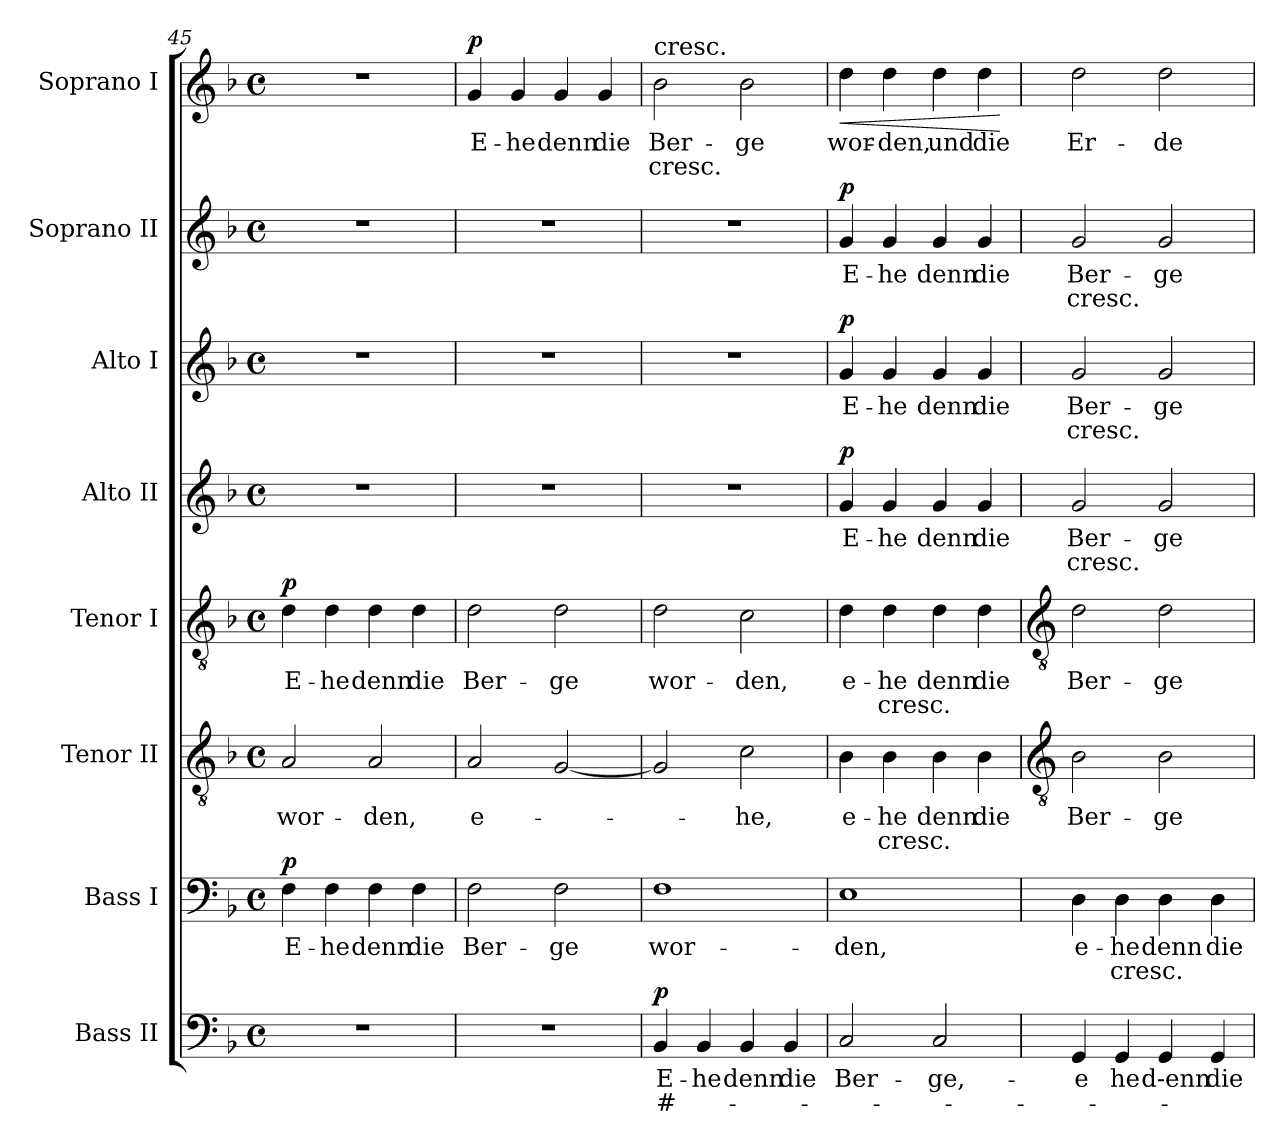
**kern	**text	**text	**dynam	**kern	**text	**text	**dynam	**kern	**text	**text	**kern	**text	**text	**dynam	**kern	**text	**text	**dynam	**kern	**text	**text	**dynam	**kern	**text	**text	**dynam	**kern	**text	**text	**dynam
*part8	*part8	*part8	*part8	*part7	*part7	*part7	*part7	*part6	*part6	*part6	*part5	*part5	*part5	*part5	*part4	*part4	*part4	*part4	*part3	*part3	*part3	*part3	*part2	*part2	*part2	*part2	*part1	*part1	*part1	*part1
*staff8	*staff8	*staff8	*staff8	*staff7	*staff7	*staff7	*staff7	*staff6	*staff6	*staff6	*staff5	*staff5	*staff5	*staff5	*staff4	*staff4	*staff4	*staff4	*staff3	*staff3	*staff3	*staff3	*staff2	*staff2	*staff2	*staff2	*staff1	*staff1	*staff1	*staff1
*I"Bass II	*	*	*	*I"Bass I	*	*	*	*I"Tenor II	*	*	*I"Tenor I	*	*	*	*I"Alto II	*	*	*	*I"Alto I	*	*	*	*I"Soprano II	*	*	*	*I"Soprano I	*	*	*
*clefF4	*	*	*	*clefF4	*	*	*	*clefGv2	*	*	*clefGv2	*	*	*	*clefG2	*	*	*	*clefG2	*	*	*	*clefG2	*	*	*	*clefG2	*	*	*
*k[b-]	*	*	*	*k[b-]	*	*	*	*k[b-]	*	*	*k[b-]	*	*	*	*k[b-]	*	*	*	*k[b-]	*	*	*	*k[b-]	*	*	*	*k[b-]	*	*	*
*F:	*	*	*	*F:	*	*	*	*F:	*	*	*F:	*	*	*	*F:	*	*	*	*F:	*	*	*	*F:	*	*	*	*F:	*	*	*
*M4/4	*	*	*	*M4/4	*	*	*	*M4/4	*	*	*M4/4	*	*	*	*M4/4	*	*	*	*M4/4	*	*	*	*M4/4	*	*	*	*M4/4	*	*	*
*met(c)	*	*	*	*met(c)	*	*	*	*met(c)	*	*	*met(c)	*	*	*	*met(c)	*	*	*	*met(c)	*	*	*	*met(c)	*	*	*	*met(c)	*	*	*
=45	=45	=45	=45	=45	=45	=45	=45	=45	=45	=45	=45	=45	=45	=45	=45	=45	=45	=45	=45	=45	=45	=45	=45	=45	=45	=45	=45	=45	=45	=45
!	!	!	!	!	!LO:LY:b	!	!LO:DY:a	!	!LO:LY:b	!	!	!LO:LY:b	!	!LO:DY:a	!	!	!	!	!	!	!	!	!	!	!	!	!	!	!	!
1r	.	.	.	4F\	E-	.	p	2A/	wor-	.	4d\	E-	.	p	1r	.	.	.	1r	.	.	.	1r	.	.	.	1r	.	.	.
!	!	!	!	!	!LO:LY:b	!	!	!	!	!	!	!LO:LY:b	!	!	!	!	!	!	!	!	!	!	!	!	!	!	!	!	!	!
.	.	.	.	4F\	-he	.	.	.	.	.	4d\	-he	.	.	.	.	.	.	.	.	.	.	.	.	.	.	.	.	.	.
!	!	!	!	!	!LO:LY:b	!	!	!	!LO:LY:b	!	!	!LO:LY:b	!	!	!	!	!	!	!	!	!	!	!	!	!	!	!	!	!	!
.	.	.	.	4F\	denn	.	.	2A/	-den,	.	4d\	denn	.	.	.	.	.	.	.	.	.	.	.	.	.	.	.	.	.	.
!	!	!	!	!	!LO:LY:b	!	!	!	!	!	!	!LO:LY:b	!	!	!	!	!	!	!	!	!	!	!	!	!	!	!	!	!	!
.	.	.	.	4F\	die	.	.	.	.	.	4d\	die	.	.	.	.	.	.	.	.	.	.	.	.	.	.	.	.	.	.
=46	=46	=46	=46	=46	=46	=46	=46	=46	=46	=46	=46	=46	=46	=46	=46	=46	=46	=46	=46	=46	=46	=46	=46	=46	=46	=46	=46	=46	=46	=46
!	!	!	!	!	!LO:LY:b	!	!	!	!LO:LY:b	!	!	!LO:LY:b	!	!	!	!	!	!	!	!	!	!	!	!	!	!	!	!LO:LY:b	!	!LO:DY:a
1r	.	.	.	2F\	Ber-	.	.	2A/	e-	.	2d\	Ber-	.	.	1r	.	.	.	1r	.	.	.	1r	.	.	.	4g/	E-	.	p
!	!	!	!	!	!	!	!	!	!	!	!	!	!	!	!	!	!	!	!	!	!	!	!	!	!	!	!	!LO:LY:b	!	!
.	.	.	.	.	.	.	.	.	.	.	.	.	.	.	.	.	.	.	.	.	.	.	.	.	.	.	4g/	-he	.	.
!	!	!	!	!	!LO:LY:b	!	!	!	!	!	!	!LO:LY:b	!	!	!	!	!	!	!	!	!	!	!	!	!	!	!	!LO:LY:b	!	!
.	.	.	.	2F\	-ge	.	.	[2G/	.	.	2d\	-ge	.	.	.	.	.	.	.	.	.	.	.	.	.	.	4g/	denn	.	.
!	!	!	!	!	!	!	!	!	!	!	!	!	!	!	!	!	!	!	!	!	!	!	!	!	!	!	!	!LO:LY:b	!	!
.	.	.	.	.	.	.	.	.	.	.	.	.	.	.	.	.	.	.	.	.	.	.	.	.	.	.	4g/	die	.	.
=47	=47	=47	=47	=47	=47	=47	=47	=47	=47	=47	=47	=47	=47	=47	=47	=47	=47	=47	=47	=47	=47	=47	=47	=47	=47	=47	=47	=47	=47	=47
!	!	!	!	!	!	!	!	!	!	!	!	!	!	!	!	!	!	!	!	!	!	!	!	!	!	!	!LO:TX:a:t=cresc.	!	!	!
!	!LO:LY:b	!LO:LY:b	!LO:DY:a	!	!LO:LY:b	!	!	!	!	!	!	!LO:LY:b	!	!	!	!	!	!	!	!	!	!	!	!	!	!	!	!LO:LY:b	!LO:LY:b	!
4BB-/	E-	-#-	p	1F	wor-	.	.	2G/]	.	.	2d\	wor-	.	.	1r	.	.	.	1r	.	.	.	1r	.	.	.	2b-\	Ber-	-cresc.	.
!	!LO:LY:b	!	!	!	!	!	!	!	!	!	!	!	!	!	!	!	!	!	!	!	!	!	!	!	!	!	!	!	!	!
4BB-/	-he	.	.	.	.	.	.	.	.	.	.	.	.	.	.	.	.	.	.	.	.	.	.	.	.	.	.	.	.	.
!	!LO:LY:b	!	!	!	!	!	!	!	!LO:LY:b	!	!	!LO:LY:b	!	!	!	!	!	!	!	!	!	!	!	!	!	!	!	!LO:LY:b	!	!
4BB-/	denn	.	.	.	.	.	.	2c\	-he,	.	2c\	-den,	.	.	.	.	.	.	.	.	.	.	.	.	.	.	2b-\	ge	.	.
!	!LO:LY:b	!	!	!	!	!	!	!	!	!	!	!	!	!	!	!	!	!	!	!	!	!	!	!	!	!	!	!	!	!
4BB-/	die	.	.	.	.	.	.	.	.	.	.	.	.	.	.	.	.	.	.	.	.	.	.	.	.	.	.	.	.	.
!!LO:LB:g=z
=48	=48	=48	=48	=48	=48	=48	=48	=48	=48	=48	=48	=48	=48	=48	=48	=48	=48	=48	=48	=48	=48	=48	=48	=48	=48	=48	=48	=48	=48	=48
!	!LO:LY:b	!	!	!	!LO:LY:b	!	!	!	!LO:LY:b	!	!	!LO:LY:b	!	!	!	!LO:LY:b	!	!LO:DY:a	!	!LO:LY:b	!	!LO:DY:a	!	!LO:LY:b	!	!LO:DY:a	!	!LO:LY:b	!	!LO:HP:b
2C/	Ber-	.	.	1E	-den,	.	.	4B-\	e-	.	4d\	e-	.	.	4g/	E-	.	p	4g/	E-	.	p	4g/	E-	.	p	4dd\	wor-	.	<
!	!	!	!	!	!	!	!	!	!LO:LY:b	!LO:LY:b	!	!LO:LY:b	!LO:LY:b	!	!	!LO:LY:b	!	!	!	!LO:LY:b	!	!	!	!LO:LY:b	!	!	!	!LO:LY:b	!	!
.	.	.	.	.	.	.	.	4B-\	-he	cresc.	4d\	-he	cresc.	.	4g/	-he	.	.	4g/	-he	.	.	4g/	-he	.	.	4dd\	-den,	.	.
!	!LO:LY:b	!	!	!	!	!	!	!	!LO:LY:b	!	!	!LO:LY:b	!	!	!	!LO:LY:b	!	!	!	!LO:LY:b	!	!	!	!LO:LY:b	!	!	!	!LO:LY:b	!	!
2C/	-ge,-	.	.	.	.	.	.	4B-\	denn	.	4d\	denn	.	.	4g/	denn	.	.	4g/	denn	.	.	4g/	denn	.	.	4dd\	und	.	.
!	!	!	!	!	!	!	!	!	!LO:LY:b	!	!	!LO:LY:b	!	!	!	!LO:LY:b	!	!	!	!LO:LY:b	!	!	!	!LO:LY:b	!	!	!	!LO:LY:b	!	!
.	.	.	.	.	.	.	.	4B-\	die	.	4d\	die	.	.	4g/	die	.	.	4g/	die	.	.	4g/	die	.	.	4dd\	die	.	.
.	.	.	.	.	.	.	.	.	.	.	.	.	.	.	.	.	.	.	.	.	.	.	.	.	.	.	.	.	.	[
!!LO:LB:g=z
=49	=49	=49	=49	=49	=49	=49	=49	=49	=49	=49	=49	=49	=49	=49	=49	=49	=49	=49	=49	=49	=49	=49	=49	=49	=49	=49	=49	=49	=49	=49
*	*	*	*	*	*	*	*	*clefGv2	*	*	*clefGv2	*	*	*	*	*	*	*	*	*	*	*	*	*	*	*	*	*	*	*
!	!LO:LY:b	!	!	!	!LO:LY:b	!	!	!	!LO:LY:b	!	!	!LO:LY:b	!	!	!	!LO:LY:b	!LO:LY:b	!	!	!LO:LY:b	!LO:LY:b	!	!	!LO:LY:b	!LO:LY:b	!	!	!LO:LY:b	!	!
4GG/	-e	.	.	4D\	e-	.	.	2B-\	Ber-	.	2d\	Ber-	.	.	2g/	Ber-	-cresc.	.	2g/	Ber-	-cresc.	.	2g/	Ber-	-cresc.	.	2dd\	Er-	.	.
!	!LO:LY:b	!	!	!	!LO:LY:b	!LO:LY:b	!	!	!	!	!	!	!	!	!	!	!	!	!	!	!	!	!	!	!	!	!	!	!	!
4GG/	he	.	.	4D\	-he	cresc.	.	.	.	.	.	.	.	.	.	.	.	.	.	.	.	.	.	.	.	.	.	.	.	.
!	!LO:LY:b	!	!	!	!LO:LY:b	!	!	!	!LO:LY:b	!	!	!LO:LY:b	!	!	!	!LO:LY:b	!	!	!	!LO:LY:b	!	!	!	!LO:LY:b	!	!	!	!LO:LY:b	!	!
4GG/	d-enn	.	.	4D\	denn	.	.	2B-\	-ge	.	2d\	-ge	.	.	2g/	ge	.	.	2g/	ge	.	.	2g/	ge	.	.	2dd\	-de	.	.
!	!LO:LY:b	!	!	!	!LO:LY:b	!	!	!	!	!	!	!	!	!	!	!	!	!	!	!	!	!	!	!	!	!	!	!	!	!
4GG/	die-	.	.	4D\	die	.	.	.	.	.	.	.	.	.	.	.	.	.	.	.	.	.	.	.	.	.	.	.	.	.
=	=	=	=	=	=	=	=	=	=	=	=	=	=	=	=	=	=	=	=	=	=	=	=	=	=	=	=	=	=	=
*-	*-	*-	*-	*-	*-	*-	*-	*-	*-	*-	*-	*-	*-	*-	*-	*-	*-	*-	*-	*-	*-	*-	*-	*-	*-	*-	*-	*-	*-	*-
